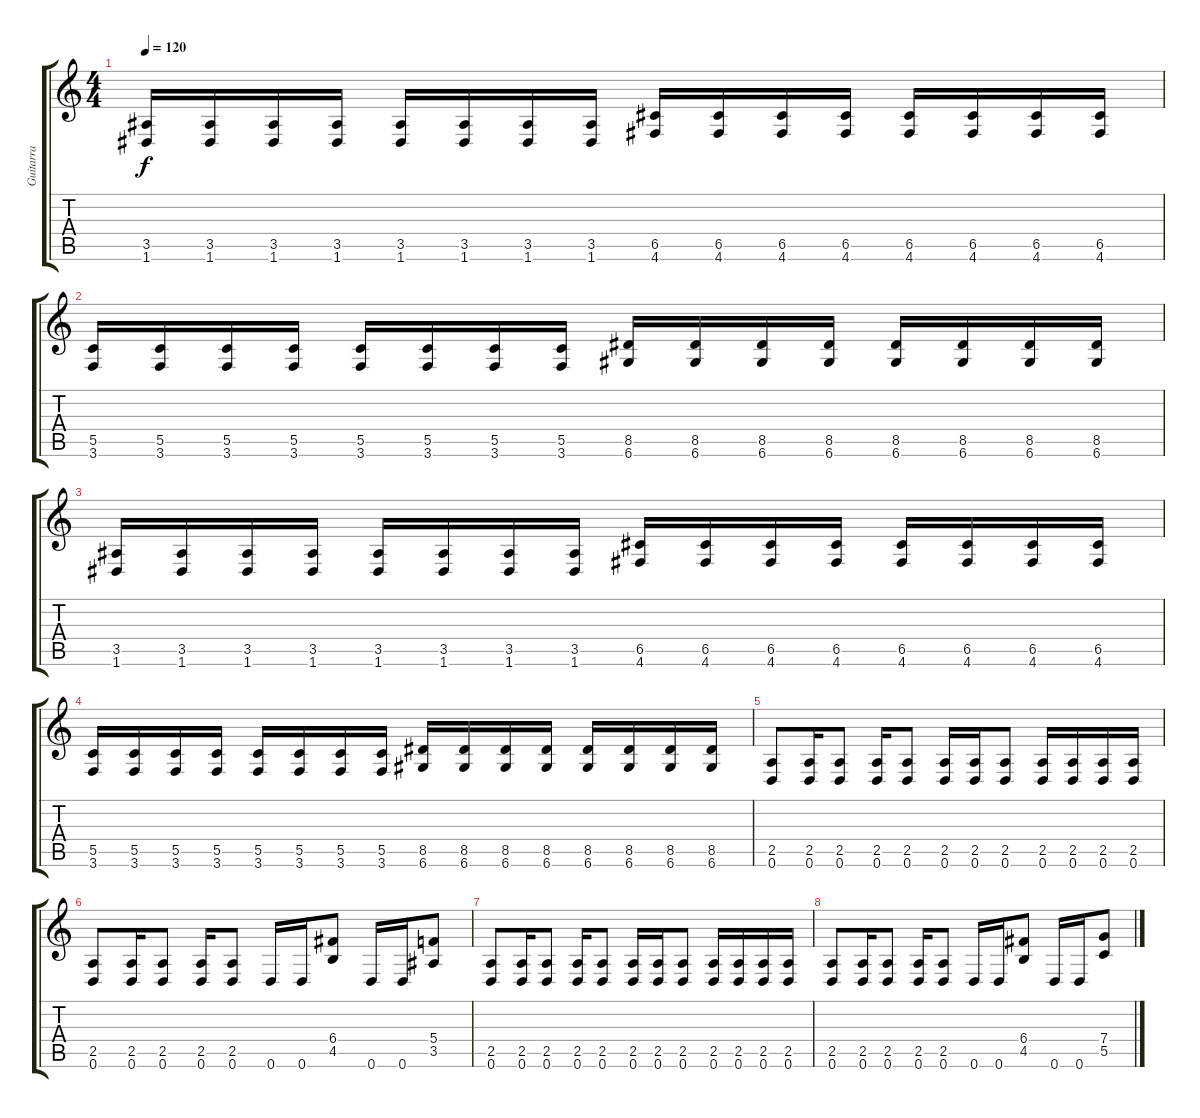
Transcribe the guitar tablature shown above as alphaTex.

\track ("Guitarra" "Guitarra") {instrument distortionguitar}
\staff {score tabs}
\tuning (D4 A3 F3 C3 G2 D2) {hide}
\ts (4 4)
\tempo 120
\clef g2
\ks c
(3.5 1.6).16{dy f} (3.5 1.6).16 (3.5 1.6).16 (3.5 1.6).16 (3.5 1.6).16 (3.5 1.6).16 (3.5 1.6).16 (3.5 1.6).16 (6.5 4.6).16 (6.5 4.6).16 (6.5 4.6).16 (6.5 4.6).16 (6.5 4.6).16 (6.5 4.6).16 (6.5 4.6).16 (6.5 4.6).16 |
(5.5 3.6).16 (5.5 3.6).16 (5.5 3.6).16 (5.5 3.6).16 (5.5 3.6).16 (5.5 3.6).16 (5.5 3.6).16 (5.5 3.6).16 (8.5 6.6).16 (8.5 6.6).16 (8.5 6.6).16 (8.5 6.6).16 (8.5 6.6).16 (8.5 6.6).16 (8.5 6.6).16 (8.5 6.6).16 |
(3.5 1.6).16 (3.5 1.6).16 (3.5 1.6).16 (3.5 1.6).16 (3.5 1.6).16 (3.5 1.6).16 (3.5 1.6).16 (3.5 1.6).16 (6.5 4.6).16 (6.5 4.6).16 (6.5 4.6).16 (6.5 4.6).16 (6.5 4.6).16 (6.5 4.6).16 (6.5 4.6).16 (6.5 4.6).16 |
(5.5 3.6).16 (5.5 3.6).16 (5.5 3.6).16 (5.5 3.6).16 (5.5 3.6).16 (5.5 3.6).16 (5.5 3.6).16 (5.5 3.6).16 (8.5 6.6).16 (8.5 6.6).16 (8.5 6.6).16 (8.5 6.6).16 (8.5 6.6).16 (8.5 6.6).16 (8.5 6.6).16 (8.5 6.6).16 |
(2.5 0.6).8 (2.5 0.6).16 (2.5 0.6).8 (2.5 0.6).16 (2.5 0.6).8 (2.5 0.6).16 (2.5 0.6).16 (2.5 0.6).8 (2.5 0.6).16 (2.5 0.6).16 (2.5 0.6).16 (2.5 0.6).16 |
(2.5 0.6).8 (2.5 0.6).16 (2.5 0.6).8 (2.5 0.6).16 (2.5 0.6).8 0.6.16 0.6.16 (6.4 4.5).8 0.6.16 0.6.16 (5.4 3.5).8 |
(2.5 0.6).8 (2.5 0.6).16 (2.5 0.6).8 (2.5 0.6).16 (2.5 0.6).8 (2.5 0.6).16 (2.5 0.6).16 (2.5 0.6).8 (2.5 0.6).16 (2.5 0.6).16 (2.5 0.6).16 (2.5 0.6).16 |
(2.5 0.6).8 (2.5 0.6).16 (2.5 0.6).8 (2.5 0.6).16 (2.5 0.6).8 0.6.16 0.6.16 (6.4 4.5).8 0.6.16 0.6.16 (7.4 5.5).8
